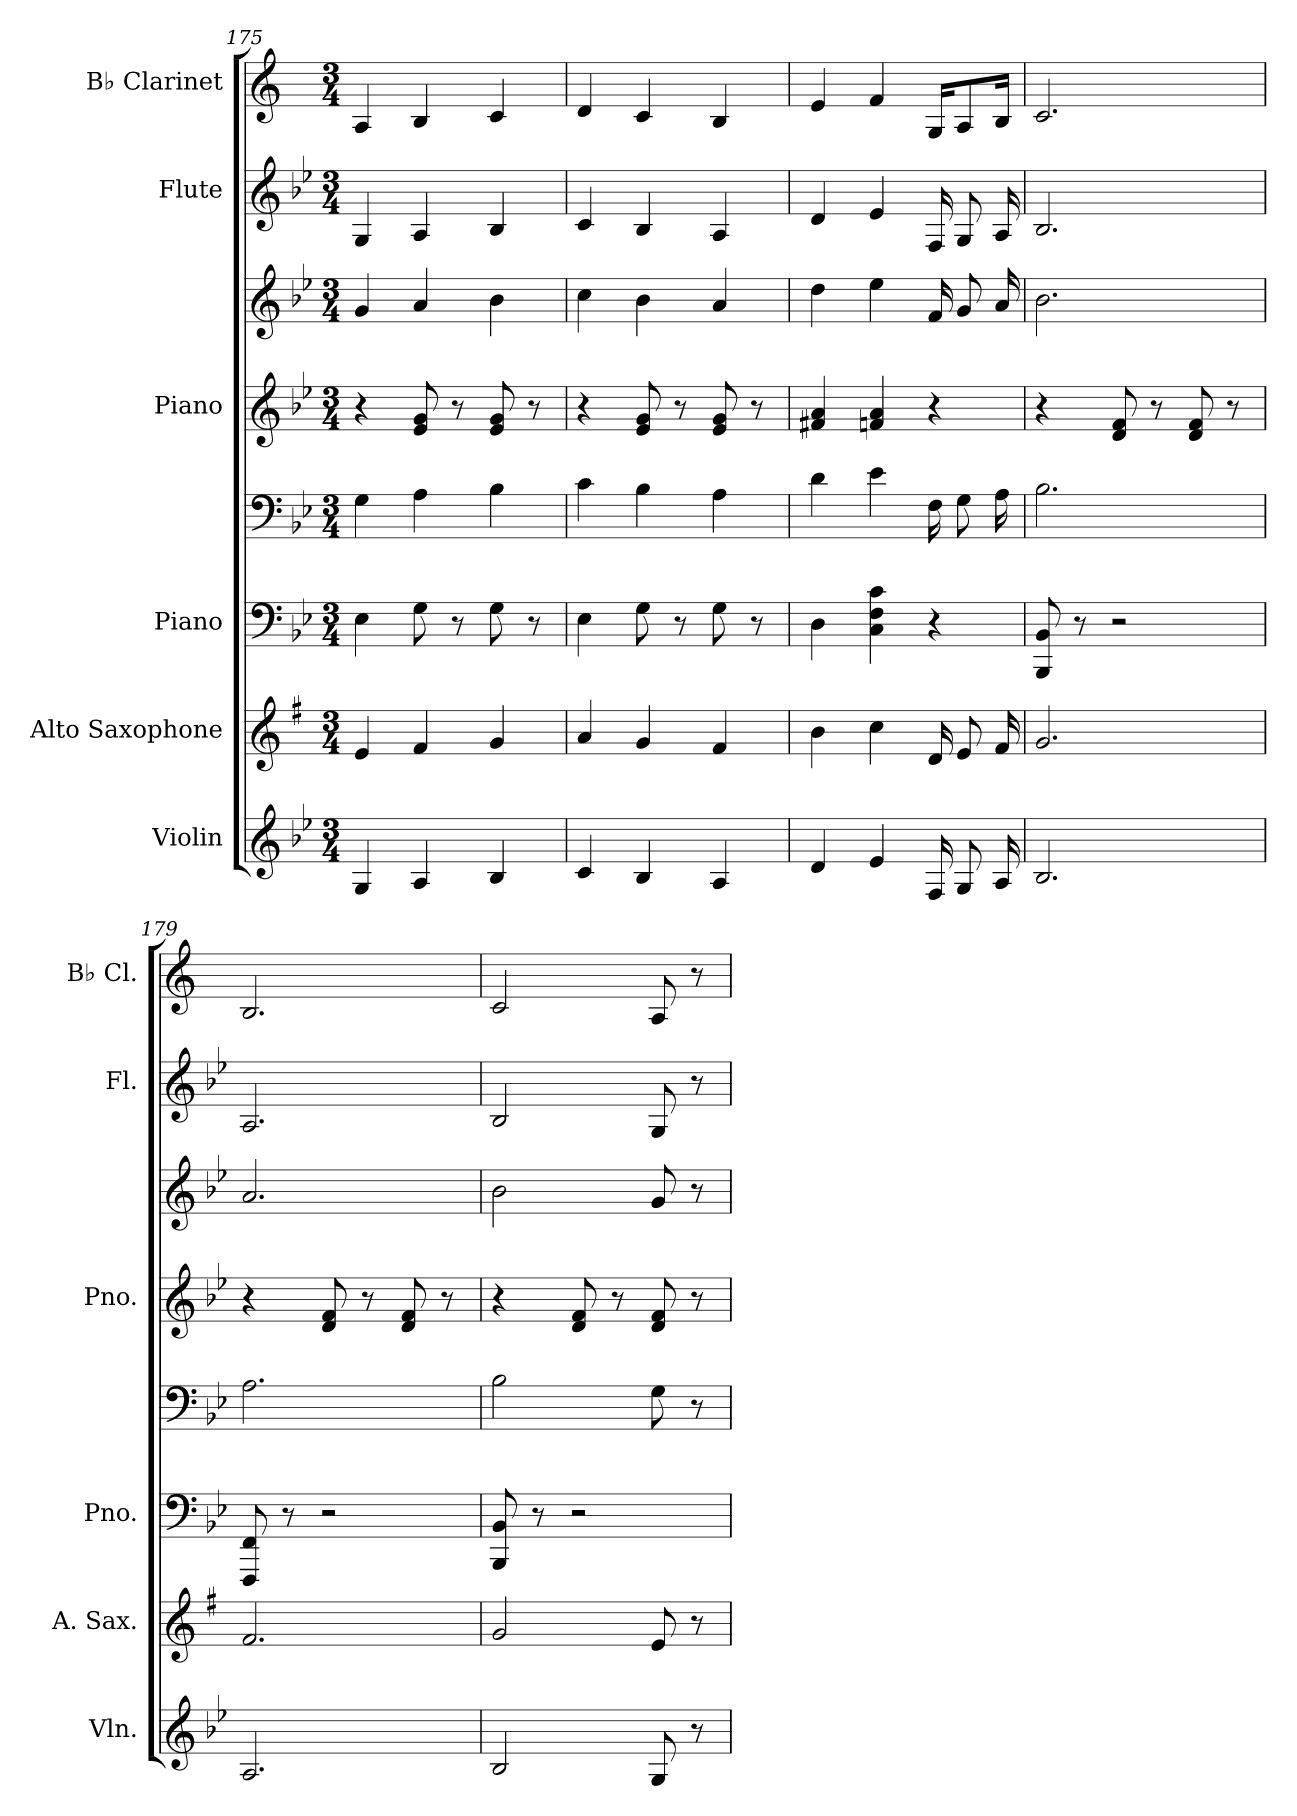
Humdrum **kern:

**kern	**kern	**kern	**kern	**kern	**kern	**kern	**kern
*part6	*part5	*part4	*part4	*part3	*part3	*part2	*part1
*staff8	*staff7	*staff6	*staff5	*staff4	*staff3	*staff2	*staff1
*I"Violin	*I"Alto Saxophone	*I"Piano	*	*I"Piano	*	*I"Flute	*I"B♭ Clarinet
*I'Vln.	*I'A. Sax.	*I'Pno.	*	*I'Pno.	*	*I'Fl.	*I'B♭ Cl.
*clefG2	*clefG2	*clefF4	*clefF4	*clefG2	*clefG2	*clefG2	*clefG2
*	*ITrd5c9	*	*	*	*	*	*ITrd1c2
*k[b-e-]	*k[b-e-]	*k[b-e-]	*k[b-e-]	*k[b-e-]	*k[b-e-]	*k[b-e-]	*k[b-e-]
*M3/4	*M3/4	*M3/4	*M3/4	*M3/4	*M3/4	*M3/4	*M3/4
=175	=175	=175	=175	=175	=175	=175	=175
4G/	4G/	4E-\	4G\	4r	4g/	4G/	4G/
4A/	4A/	8G\	4A\	8e-/ 8g/	4a/	4A/	4A/
.	.	8r	.	8r	.	.	.
4B-/	4B-/	8G\	4B-\	8e-/ 8g/	4b-\	4B-/	4B-/
.	.	8r	.	8r	.	.	.
=176	=176	=176	=176	=176	=176	=176	=176
4c/	4c/	4E-\	4c\	4r	4cc\	4c/	4c/
4B-/	4B-/	8G\	4B-\	8e-/ 8g/	4b-\	4B-/	4B-/
.	.	8r	.	8r	.	.	.
4A/	4A/	8G\	4A\	8e-/ 8g/	4a/	4A/	4A/
.	.	8r	.	8r	.	.	.
=177	=177	=177	=177	=177	=177	=177	=177
4d/	4d\	4D\	4d\	4f#X/ 4a/	4dd\	4d/	4d/
4e-/	4e-\	4C\ 4F\ 4c\	4e-\	4fn/ 4a/	4ee-\	4e-/	4e-/
16F/	16F/	4r	16F\	4r	16f/	16F/	16F/KL
8G/	8G/	.	8G\	.	8g/	8G/	8G/
16A/	16A/	.	16A\	.	16a/	16A/	16A/Jk
=178	=178	=178	=178	=178	=178	=178	=178
2.B-/	2.B-/	8BBB-/ 8BB-/	2.B-\	4r	2.b-\	2.B-/	2.B-/
.	.	8r	.	.	.	.	.
.	.	2r	.	8d/ 8f/	.	.	.
.	.	.	.	8r	.	.	.
.	.	.	.	8d/ 8f/	.	.	.
.	.	.	.	8r	.	.	.
=179	=179	=179	=179	=179	=179	=179	=179
2.A/	2.A/	8FFF/ 8FF/	2.A\	4r	2.a/	2.A/	2.A/
.	.	8r	.	.	.	.	.
.	.	2r	.	8d/ 8f/	.	.	.
.	.	.	.	8r	.	.	.
.	.	.	.	8d/ 8f/	.	.	.
.	.	.	.	8r	.	.	.
=180	=180	=180	=180	=180	=180	=180	=180
2B-/	2B-/	8BBB-/ 8BB-/	2B-\	4r	2b-\	2B-/	2B-/
.	.	8r	.	.	.	.	.
.	.	2r	.	8d/ 8f/	.	.	.
.	.	.	.	8r	.	.	.
8G/	8G/	.	8G\	8d/ 8f/	8g/	8G/	8G/
8r	8r	.	8r	8r	8r	8r	8r
=	=	=	=	=	=	=	=
*-	*-	*-	*-	*-	*-	*-	*-
